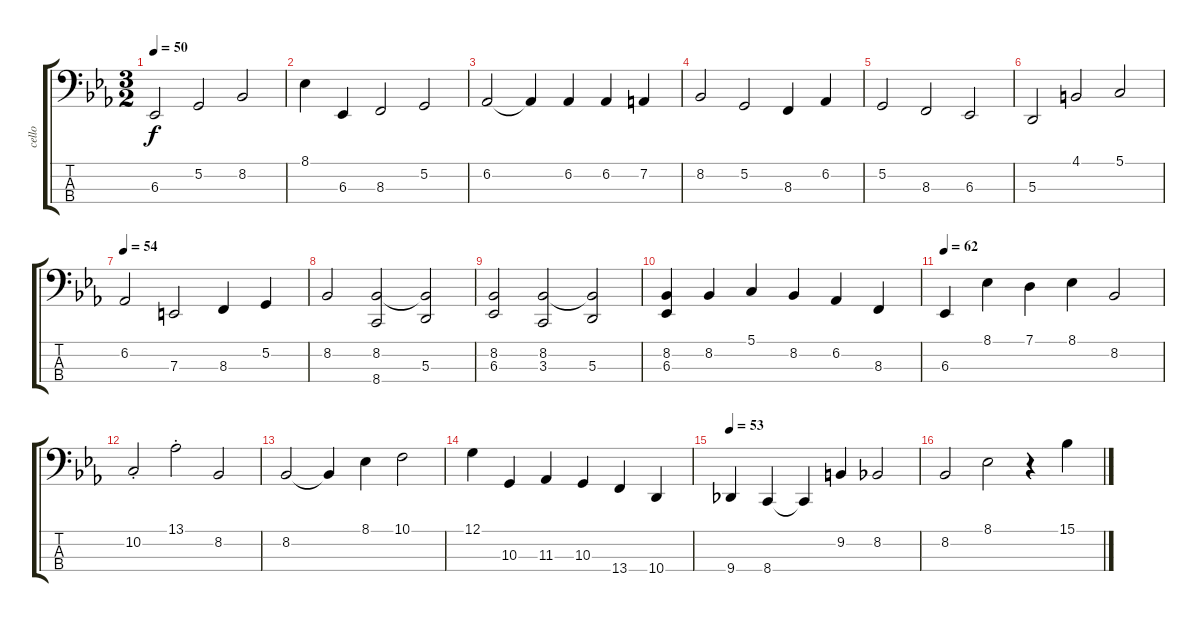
\track ("cello" "cello") {instrument cello}
\staff {score tabs}
\tuning (G2 D2 A1 E1) {hide}
\ts (3 2)
\tempo 50
\clef f4
\ks eb
6.3.2{dy f} 5.2.2 8.2.2 |
8.1.4 6.3.4 8.3.2 5.2.2 |
6.2.2 6.2{t}.4 6.2.4 6.2.4 7.2.4 |
8.2.2 5.2.2 8.3.4 6.2.4 |
5.2.2 8.3.2 6.3.2 |
5.3.2 4.1.2 5.1.2 |
\tempo 54
6.2.2 7.3.2 8.3.4 5.2.4 |
8.2.2 (8.2 8.4).2 (8.2{t} 5.3).2 |
(8.2 6.3).2 (8.2 3.3).2 (8.2{t} 5.3).2 |
(8.2 6.3).4 8.2.4 5.1.4 8.2.4 6.2.4 8.3.4 |
\tempo 62
6.3.4 8.1.4 7.1.4 8.1.4 8.2.2 |
10.2{st}.2 13.1{st}.2 8.2.2 |
8.2.2 8.2{t}.4 8.1.4 10.1.2 |
12.1.4 10.3.4 11.3.4 10.3.4 13.4.4 10.4.4 |
\tempo 53
9.4.4 8.4.4 8.4{t}.4 9.2.4 8.2.2 |
8.2.2 8.1.2 r.4 15.1.4
